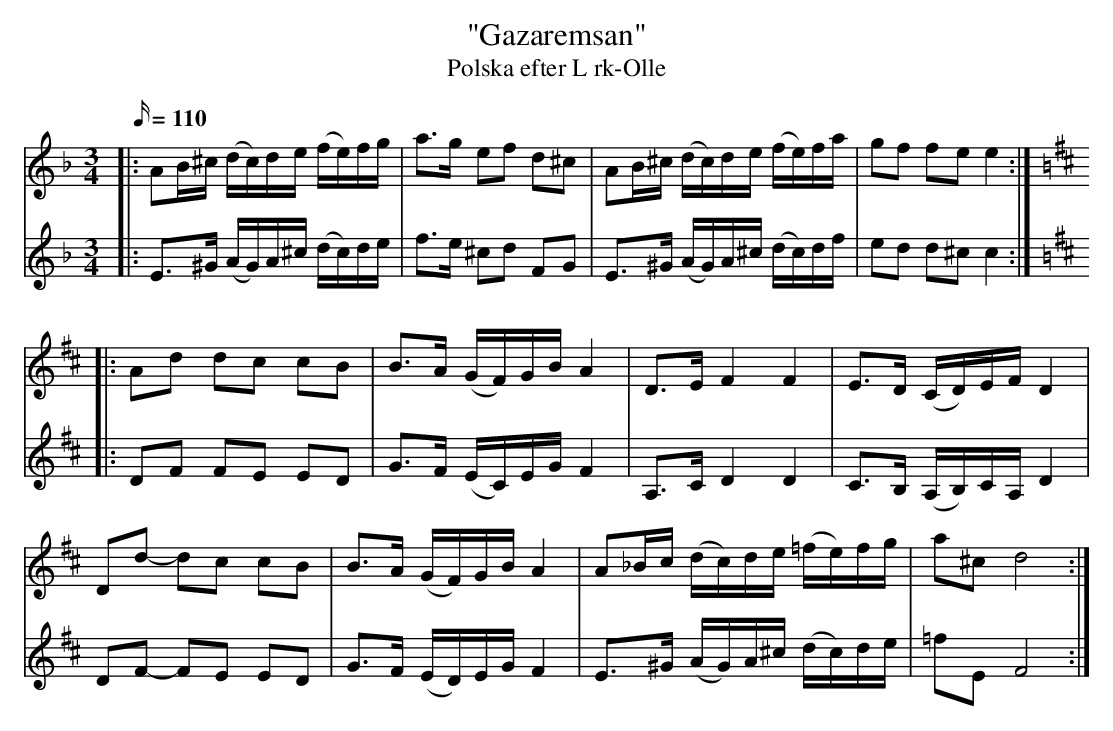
X:1
T: "Gazaremsan"
T: Polska efter L rk-Olle
M: 3/4
L: 1/16
Q: 110
K: Dm
V: 1
|: A2B^c (dc)de (fe)fg | a3g e2f2 d2^c2 | A2B^c (dc)de (fe)fa | g2f2 f2e2 e4 :|
K: D
|: A2d2 d2c2 c2B2 | B3A (GF)GB A4 | D3E F4 F4 | E3D (CD)EF D4 |
D2d2- d2c2 c2B2 | B3A (GF)GB A4 | A2_Bc (dc)de (=fe)fg | a2^c2 d8 :|
V: 2
|: E3^G (AG)A^c (dc)de | f3e ^c2d2 F2G2 | E3^G (AG)A^c (dc)df | e2d2 d2^c2 c4 :|
K: D
|: D2F2 F2E2 E2D2 | G3F (EC)EG F4 | A,3C D4 D4 | C3B, (A,B,)CA, D4 |
D2F2- F2E2 E2D2 | G3F (ED)EG F4 | E3^G (AG)A^c (dc)de | =f2E2 F8 :|
